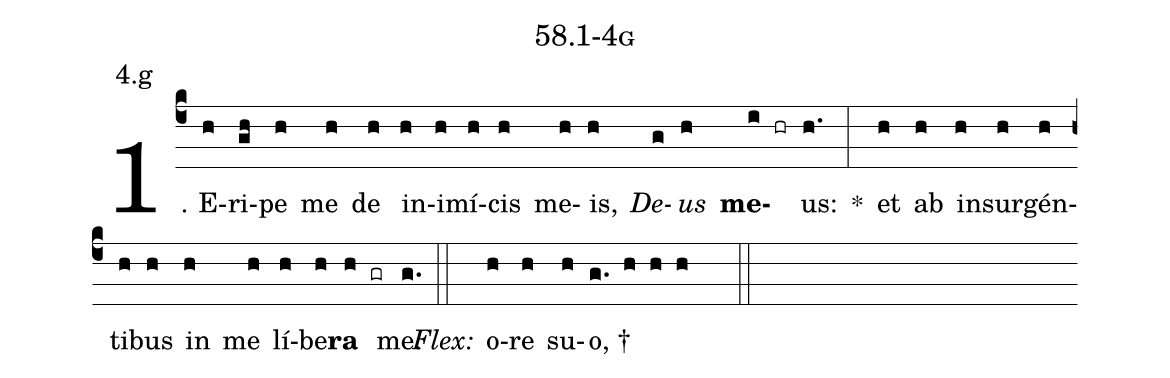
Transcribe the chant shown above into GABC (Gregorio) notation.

name: 58.1-4g;
annotation: 4.g;
%%
(c4)1. E(h)ri(gh)pe(h) me(h) de(h) in(h)i(h)mí(h)cis(h) me(h)is,(h) <i>De</i>(g)<i>us</i>(h) <b>me</b>(i hr)us:(h.) *(:) et(h) ab(h) in(h)sur(h)gén(h)ti(h)bus(h) in(h) me(h) lí(h)be(h)<b>ra</b>(h gr) me.(g.) (::)
<i>Flex:</i>()  o(h)re(h) su(h)o, †(g. h h h  ::)
